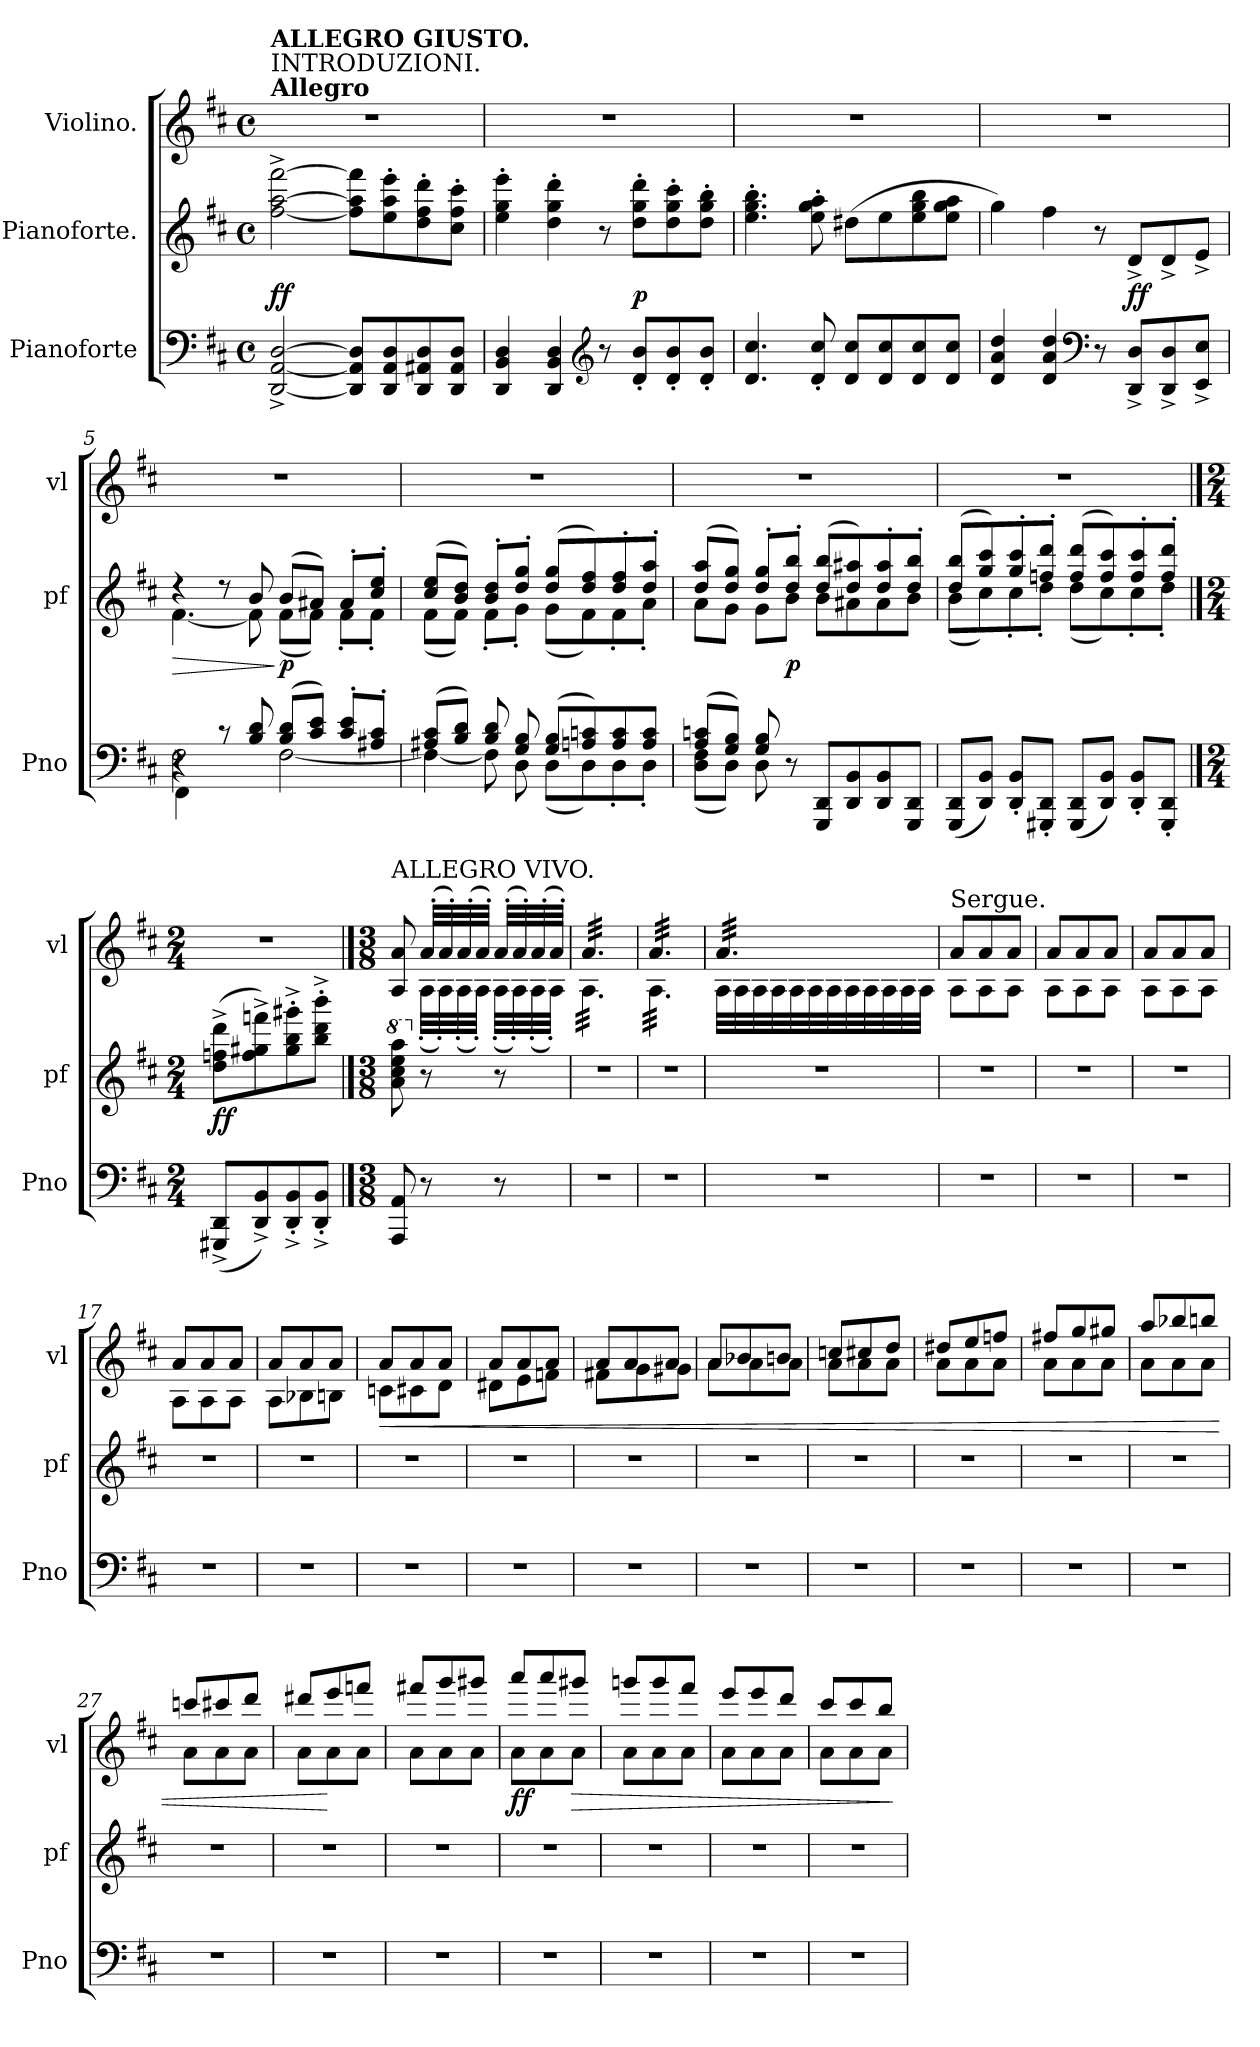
**kern	**kern	**dynam	**kern	**dynam
*part3	*part2	*part2	*part1	*part1
*staff3	*staff2	*staff2	*staff1	*staff1
*I"Pianoforte	*I"Pianoforte.	*	*I"Violino.	*
*I'Pno	*I'pf	*	*I'vl	*
*clefF4	*clefG2	*	*clefG2	*
*k[f#c#]	*k[f#c#]	*	*k[f#c#]	*
*D:	*D:	*	*D:	*
*M4/4	*M4/4	*	*M4/4	*
*met(c)	*met(c)	*	*met(c)	*
=1	=1	=1	=1	=1
!	!	!	!LO:TX:a:B:t=Allegro	!
!	!	!	!LO:TX:a:t=INTRODUZIONI.	!
!	!	!	!LO:TX:a:B:t=ALLEGRO GIUSTO.	!
[2DD^/ [2AA^/ [2D^/	[2ff#^\ [2aa^\ [2fff#^\	ff	1r	.
8DD]/ 8AA]/ 8D]/L	8ff#]\ 8aa]\ 8fff#]\L	.	.	.
8DD/ 8AA/ 8D/	8ee'\ 8aa'\ 8eee'\	.	.	.
8DD/ 8AA#X/ 8D/	8dd'\ 8ff#'\ 8ddd'\	.	.	.
8DD/ 8AA#/ 8D/J	8cc#'\ 8ff#'\ 8ccc#'\J	.	.	.
=2	=2	=2	=2	=2
4DD/ 4BB/ 4D/	4ee'\ 4gg'\ 4eee'\	.	1r	.
4DD/ 4BB/ 4D/	4dd'\ 4gg'\ 4ddd'\	.	.	.
*clefG2	*	*	*	*
8r	8r	.	.	.
8d'/ 8b'/L	8dd'\ 8gg'\ 8ddd'\L	p	.	.
8d'/ 8b'/	8dd'\ 8gg'\ 8ccc#'\	.	.	.
8d'/ 8b'/J	8dd'\ 8gg'\ 8bb'\J	.	.	.
=3	=3	=3	=3	=3
4.d/ 4.cc#/	4.ee'\ 4.gg'\ 4.bb'\	.	1r	.
8d'/ 8cc#'/	8ee'\ 8gg'\ 8aa'\	.	.	.
8d/ 8cc#/L	(8dd#X\L	.	.	.
8d/ 8cc#/	8ee\	.	.	.
8d/ 8cc#/	8ee\ 8gg\ 8bb\	.	.	.
8d/ 8cc#/J	8ee\ 8gg\ 8aa\J	.	.	.
=4	=4	=4	=4	=4
4d/ 4a/ 4dd/	4gg\)	.	1r	.
4d/ 4a/ 4dd/	4ff#\	.	.	.
*clefF4	*	*	*	*
8r	8r	.	.	.
8DD^/ 8D^/L	8d^/L	ff	.	.
8DD^/ 8D^/	8d^/	.	.	.
8EE^/ 8E^/J	8e^/J	.	.	.
=5	=5	=5	=5	=5
*^	*^	*	*	*
*	*^	*	*	*	*	*
!	!	!	!	!	!LO:HP:b	!	!
4r	2F#\	4FF#\	4r	[4.f#\	>	1r	.
8r	.	2.ryy	8r	.	.	.	.
8B/ 8d/	.	.	8b/	8f#\]	.	.	.
(8B/ 8d/L	[2F#\	.	(8b/L	(8f#\L	] p	.	.
8c#/ 8e/J)	.	.	8a#X/J)	8f#\J)	.	.	.
8c#'/ 8e'/L	.	.	8a#'/L	8f#'\L	.	.	.
8A#X'/ 8c#'/J	.	.	8cc#'/ 8ee'/J	8f#'\J	.	.	.
*	*v	*v	*	*	*	*	*
=6	=6	=6	=6	=6	=6	=6
(8A#X/ 8c#/L	4F#\_	(8cc#/ 8ee/L	(8f#\L	.	1r	.
8B/ 8d/J)	.	8b/ 8dd/J)	8f#\J)	.	.	.
8B/ 8d/	8F#\]	8b'/ 8dd'/L	8f#'\L	.	.	.
8G/ 8B/	8D\	8dd'/ 8gg'/J	8g'\J	.	.	.
(8G/ 8B/L	(8D\L	(8dd/ 8gg/L	(8g\L	.	.	.
8An/ 8cn/)	8D\)	8dd/ 8ff#/)	8f#\)	.	.	.
8A/ 8c/	8D'\	8dd'/ 8ff#'/	8f#'\	.	.	.
8A/ 8c/J	8D'\J	8dd'/ 8aa'/J	8a'\J	.	.	.
=7	=7	=7	=7	=7	=7	=7
(8A/ 8cn/L	(8D\ 8F#\L	(8dd/ 8aa/L	8a\L	.	1r	.
8G/ 8B/J)	8D\J)	8dd/ 8gg/J)	8g\J	.	.	.
8G/ 8B/	8D\	8dd'/ 8gg'/L	8g\L	.	.	.
8r	8ryy	8dd'/ 8bb'/J	8b\J	p	.	.
8GGG/ 8DD/L	2ryy	(8dd/ 8bb/L	8b\L	.	.	.
8DD/ 8BB/	.	8dd/ 8aa#X/)	8a#X\	.	.	.
8DD/ 8BB/	.	8dd'/ 8aa#'/	8a#\	.	.	.
8GGG/ 8DD/J	.	8dd'/ 8bb'/J	8b\J	.	.	.
*v	*v	*	*	*	*	*
=8	=8	=8	=8	=8	=8
(8GGG/ 8DD/L	(8dd/ 8bb/L	(8b\L	.	1r	.
8DD/ 8BB/J)	8gg/ 8ccc#/)	8cc#\)	.	.	.
8DD'/ 8BB'/L	8gg'/ 8ccc#'/	8cc#'\	.	.	.
8GGG#X'/ 8DD'/J	8ffn'/ 8ddd'/J	8dd'\J	.	.	.
(8GGG#/ 8DD/L	(8ff/ 8ddd/L	(8dd\L	.	.	.
8DD/ 8BB/J)	8ff/ 8ccc#/)	8cc#\)	.	.	.
8DD'/ 8BB'/L	8ff'/ 8ccc#'/	8cc#'\	.	.	.
8GGG#'/ 8DD'/J	8ff'/ 8ddd'/J	8dd'\J	.	.	.
*	*v	*v	*	*	*
==9	==9	==9	==9	==9
*M2/4	*M2/4	*	*M2/4	*
(8GGG#X^/ 8DD^/L	(8dd^\ 8ffn^\ 8ddd^\L	ff	2r	.
8DD^/ 8BB^/)	8ff^\ 8gg#X^\ 8fffn^\)	.	.	.
8DD'^/ 8BB'^/	8gg#'^\ 8bb'^\ 8ggg#X'^\	.	.	.
8DD'^/ 8BB'^/J	8bb'^\ 8ddd'^\ 8bbb'^\J	.	.	.
==10	==10	==10	==10	==10
*M3/8	*M3/8	*	*M3/8	*
*	*8va	*	*	*
*	*	*	*^	*
!	!	!	!LO:TX:a:t=ALLEGRO VIVO.	!	!
8AAA/ 8AA/	8aa\ 8ccc#\ 8eee\ 8aaa\	.	8A/ 8a/	8ryy	.
*	*X8va	*	*	*	*
8r	8r	.	(32a'/LLL	(32A'\LLL	.
.	.	.	32a'/)	32A'\)	.
.	.	.	(32a'/	(32A'\	.
.	.	.	32a'/JJJ)	32A'\JJJ)	.
8r	8r	.	(32a'/LLL	(32A'\LLL	.
.	.	.	32a'/)	32A'\)	.
.	.	.	(32a'/	(32A'\	.
.	.	.	32a'/JJJ)	32A'\JJJ)	.
=11	=11	=11	=11	=11	=11
*	*	*	*tremolo	*	*
4.r	4.r	.	32a/LLL	32A\LLL	.
.	.	.	32a/	32A\	.
.	.	.	32a/	32A\	.
.	.	.	32a/	32A\	.
.	.	.	32a/	32A\	.
.	.	.	32a/	32A\	.
.	.	.	32a/	32A\	.
.	.	.	32a/	32A\	.
.	.	.	32a/	32A\	.
.	.	.	32a/	32A\	.
.	.	.	32a/	32A\	.
.	.	.	32a/JJJ	32A\JJJ	.
=12	=12	=12	=12	=12	=12
4.r	4.r	.	32a/LLL	32A\LLL	.
.	.	.	32a/	32A\	.
.	.	.	32a/	32A\	.
.	.	.	32a/	32A\	.
.	.	.	32a/	32A\	.
.	.	.	32a/	32A\	.
.	.	.	32a/	32A\	.
.	.	.	32a/	32A\	.
.	.	.	32a/	32A\	.
.	.	.	32a/	32A\	.
.	.	.	32a/	32A\	.
.	.	.	32a/JJJ	32A\JJJ	.
=13	=13	=13	=13	=13	=13
4.r	4.r	.	32a/LLL	32A\LLL	.
.	.	.	32a/	32A\	.
.	.	.	32a/	32A\	.
.	.	.	32a/	32A\	.
.	.	.	32a/	32A\	.
.	.	.	32a/	32A\	.
.	.	.	32a/	32A\	.
.	.	.	32a/	32A\	.
.	.	.	32a/	32A\	.
.	.	.	32a/	32A\	.
.	.	.	32a/	32A\	.
.	.	.	32a/JJJ	32A\JJJ	.
*	*	*	*Xtremolo	*	*
=14	=14	=14	=14	=14	=14
!	!	!	!LO:TX:a:t=Sergue.	!	!
4.r	4.r	.	8a/L	8A\L	.
.	.	.	8a/	8A\	.
.	.	.	8a/J	8A\J	.
=15	=15	=15	=15	=15	=15
4.r	4.r	.	8a/L	8A\L	.
.	.	.	8a/	8A\	.
.	.	.	8a/J	8A\J	.
=16	=16	=16	=16	=16	=16
4.r	4.r	.	8a/L	8A\L	.
.	.	.	8a/	8A\	.
.	.	.	8a/J	8A\J	.
=17	=17	=17	=17	=17	=17
4.r	4.r	.	8a/L	8A\L	.
.	.	.	8a/	8A\	.
.	.	.	8a/J	8A\J	.
=18	=18	=18	=18	=18	=18
4.r	4.r	.	8a/L	8A\L	.
.	.	.	8a/	8B-X\	.
.	.	.	8a/J	8Bn\J	.
=19	=19	=19	=19	=19	=19
!	!	!	!	!	!LO:HP:b
4.r	4.r	.	8a/L	8cn\L	<
.	.	.	8a/	8c#X\	.
.	.	.	8a/J	8d\J	.
=20	=20	=20	=20	=20	=20
4.r	4.r	.	8a/L	8d#X\L	.
.	.	.	8a/	8e\	.
.	.	.	8a/J	8fn\J	.
=21	=21	=21	=21	=21	=21
4.r	4.r	.	8a/L	8f#X\L	.
.	.	.	8a/	8g\	.
.	.	.	8a/J	8g#X\J	.
=22	=22	=22	=22	=22	=22
4.r	4.r	.	8a/L	8a\L	.
.	.	.	8b-X/	8a\	.
.	.	.	8bn/J	8a\J	.
=23	=23	=23	=23	=23	=23
4.r	4.r	.	8ccn/L	8a\L	.
.	.	.	8cc#X/	8a\	.
.	.	.	8dd/J	8a\J	.
=24	=24	=24	=24	=24	=24
4.r	4.r	.	8dd#X/L	8a\L	.
.	.	.	8ee/	8a\	.
.	.	.	8ffn/J	8a\J	.
=25	=25	=25	=25	=25	=25
4.r	4.r	.	8ff#X/L	8a\L	.
.	.	.	8gg/	8a\	.
.	.	.	8gg#X/J	8a\J	.
=26	=26	=26	=26	=26	=26
4.r	4.r	.	8aa/L	8a\L	.
.	.	.	8bb-X/	8a\	.
.	.	.	8bbn/J	8a\J	.
=27	=27	=27	=27	=27	=27
4.r	4.r	.	8cccn/L	8a\L	.
.	.	.	8ccc#X/	8a\	.
.	.	.	8ddd/J	8a\J	.
=28	=28	=28	=28	=28	=28
4.r	4.r	.	8ddd#X/L	8a\L	.
.	.	.	8eee/	8a\	[
.	.	.	8fffn/J	8a\J	.
=29	=29	=29	=29	=29	=29
4.r	4.r	.	8fff#X/L	8a\L	.
.	.	.	8ggg/	8a\	.
.	.	.	8ggg#X/J	8a\J	.
=30	=30	=30	=30	=30	=30
4.r	4.r	.	8aaa/L	8a\L	ff
.	.	.	8aaa/	8a\	.
!	!	!	!	!	!LO:HP:b
.	.	.	8ggg#X/J	8a\J	>
=31	=31	=31	=31	=31	=31
4.r	4.r	.	8gggn/L	8a\L	.
.	.	.	8ggg/	8a\	.
.	.	.	8fff#/J	8a\J	.
=32	=32	=32	=32	=32	=32
4.r	4.r	.	8eee/L	8a\L	.
.	.	.	8eee/	8a\	.
.	.	.	8ddd/J	8a\J	.
=33	=33	=33	=33	=33	=33
4.r	4.r	.	8ccc#/L	8a\L	.
.	.	.	8ccc#/	8a\	.
.	.	.	8bb/J	8a\J	.
*	*	*	*v	*v	*
.	.	.	.	]
=	=	=	=	=
*-	*-	*-	*-	*-
